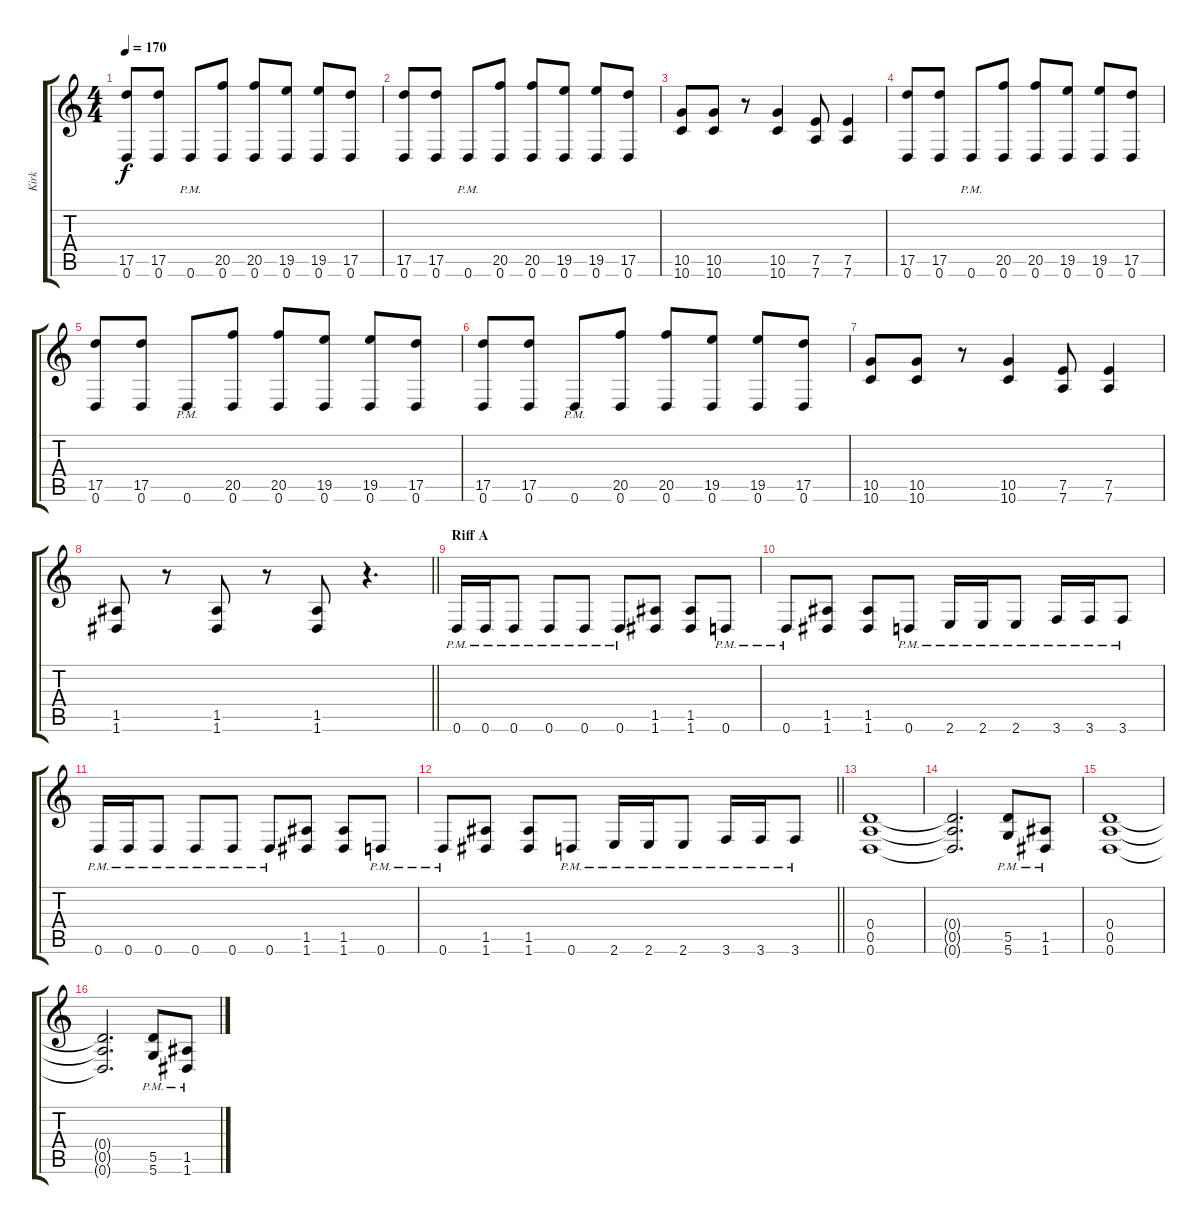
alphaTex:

\track ("Kirk" "Kirk") {instrument distortionguitar}
\staff {score tabs}
\tuning (E4 B3 G3 D3 A2 D2) {hide}
\ts (4 4)
\tempo 170
\clef g2
\ks c
(17.5 0.6).8{dy f} (17.5 0.6).8 0.6{pm}.8 (20.5 0.6).8 (20.5 0.6).8 (19.5 0.6).8 (19.5 0.6).8 (17.5 0.6).8 |
(17.5 0.6).8 (17.5 0.6).8 0.6{pm}.8 (20.5 0.6).8 (20.5 0.6).8 (19.5 0.6).8 (19.5 0.6).8 (17.5 0.6).8 |
(10.5 10.6).8 (10.5 10.6).8 r.8 (10.5 10.6).4 (7.5 7.6).8 (7.5 7.6).4 |
(17.5 0.6).8 (17.5 0.6).8 0.6{pm}.8 (20.5 0.6).8 (20.5 0.6).8 (19.5 0.6).8 (19.5 0.6).8 (17.5 0.6).8 |
(17.5 0.6).8 (17.5 0.6).8 0.6{pm}.8 (20.5 0.6).8 (20.5 0.6).8 (19.5 0.6).8 (19.5 0.6).8 (17.5 0.6).8 |
(17.5 0.6).8 (17.5 0.6).8 0.6{pm}.8 (20.5 0.6).8 (20.5 0.6).8 (19.5 0.6).8 (19.5 0.6).8 (17.5 0.6).8 |
(10.5 10.6).8 (10.5 10.6).8 r.8 (10.5 10.6).4 (7.5 7.6).8 (7.5 7.6).4 |
\barLineRight lightlight
(1.5 1.6).8 r.8 (1.5 1.6).8 r.8 (1.5 1.6).8 r.4{d} |
\section ("" "Riff A")
0.6{pm}.16 0.6{pm}.16 0.6{pm}.8 0.6{pm}.8 0.6{pm}.8 0.6{pm}.8 (1.5 1.6).8 (1.5 1.6).8 0.6{pm}.8 |
0.6{pm}.8 (1.5 1.6).8 (1.5 1.6).8 0.6{pm}.8 2.6{pm}.16 2.6{pm}.16 2.6{pm}.8 3.6{pm}.16 3.6{pm}.16 3.6{pm}.8 |
0.6{pm}.16 0.6{pm}.16 0.6{pm}.8 0.6{pm}.8 0.6{pm}.8 0.6{pm}.8 (1.5 1.6).8 (1.5 1.6).8 0.6{pm}.8 |
\barLineRight lightlight
0.6{pm}.8 (1.5 1.6).8 (1.5 1.6).8 0.6{pm}.8 2.6{pm}.16 2.6{pm}.16 2.6{pm}.8 3.6{pm}.16 3.6{pm}.16 3.6{pm}.8 |
\section ("" "")
(0.4 0.5 0.6).1 |
(0.4{t} 0.5{t} 0.6{t}).2{d} (5.5{pm} 5.6{pm}).8 (1.5{pm} 1.6{pm}).8 |
(0.4 0.5 0.6).1 |
(0.4{t} 0.5{t} 0.6{t}).2{d} (5.5{pm} 5.6{pm}).8 (1.5{pm} 1.6{pm}).8
